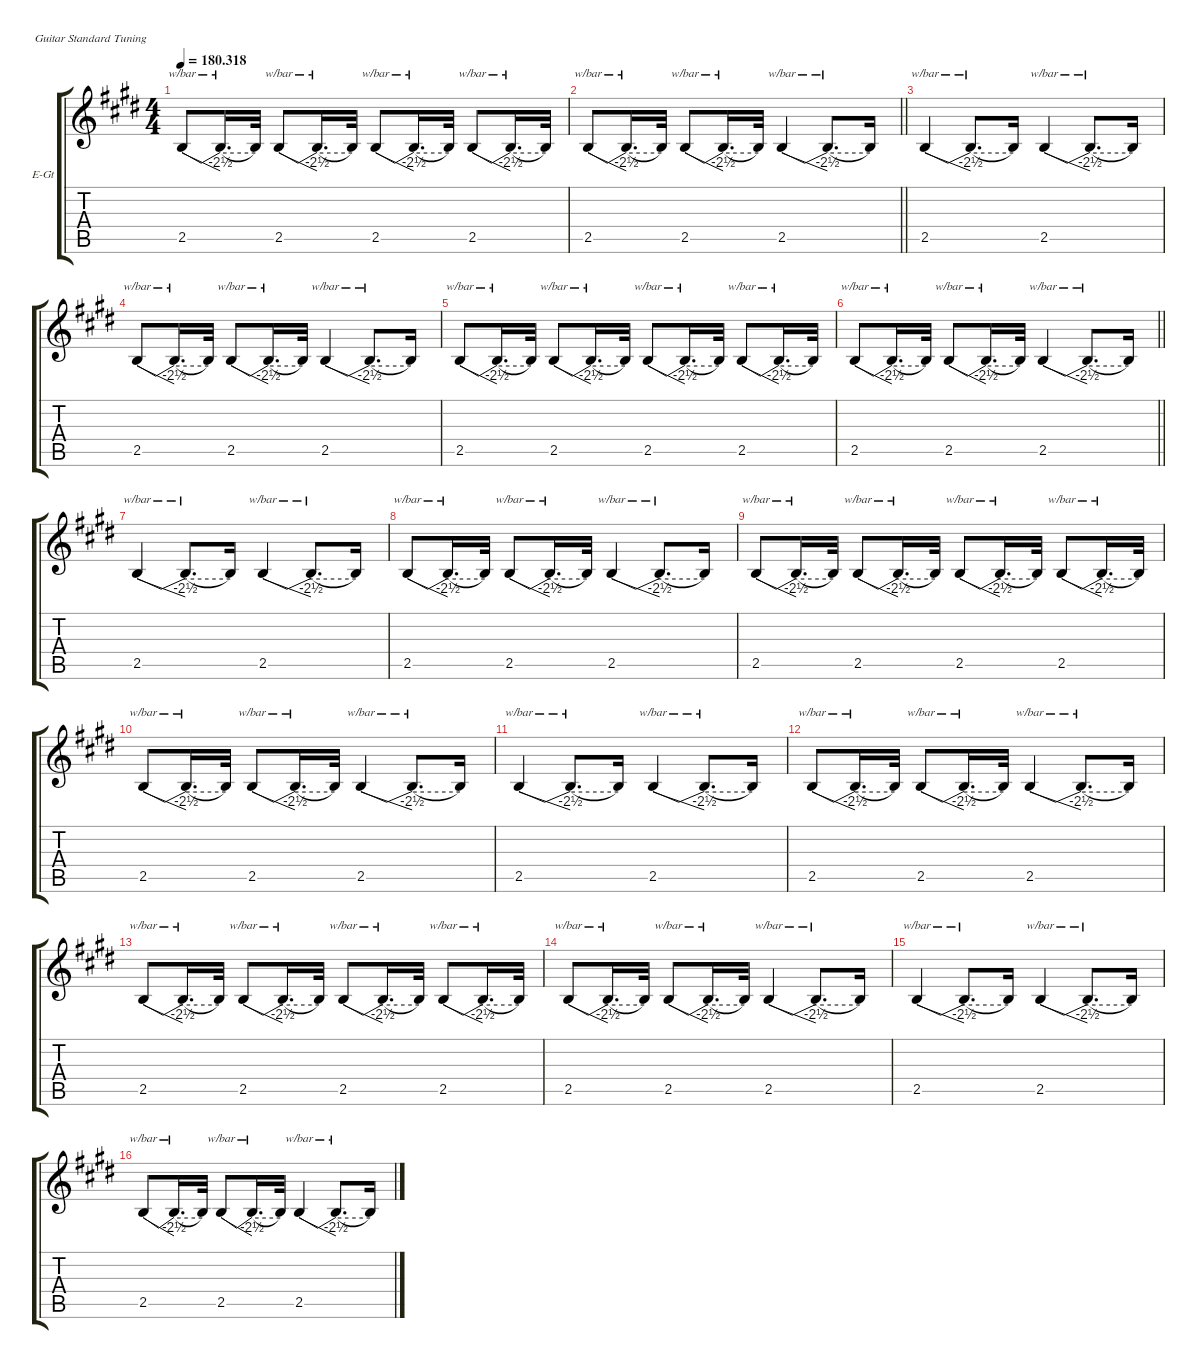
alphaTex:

\defaultSystemsLayout 4
\hideDynamics
\bracketExtendMode groupsimilarinstruments
\firstSystemTrackNameOrientation horizontal
\otherSystemsTrackNameOrientation horizontal
\track ("Electric Guitar" "E-Gt") {multiBarRest instrument electricguitarclean}
\staff {score tabs}
\tuning (E4 B3 G3 D3 A2 E2)
\ts (4 4)
\tempo
180.318
\accidentals auto
\clef g2
\ottava regular
\simile none
\ks e
2.5.8{tbe (dive default 11.4 0 23.4 -10) dy mf} 2.5{t}.16{d tbe (hold default 0 0 60 0)} 2.5{t}.32 2.5.8{tbe (dive default 11.4 0 23.4 -10)} 2.5{t}.16{d tbe (hold default 0 0 60 0)} 2.5{t}.32 2.5.8{tbe (dive default 11.4 0 23.4 -10)} 2.5{t}.16{d tbe (hold default 0 0 60 0)} 2.5{t}.32 2.5.8{tbe (dive default 11.4 0 23.4 -10)} 2.5{t}.16{d tbe (hold default 0 0 60 0)} 2.5{t}.32 |
\barLineRight lightlight
2.5.8{tbe (dive default 11.4 0 23.4 -10)} 2.5{t}.16{d tbe (hold default 0 0 60 0)} 2.5{t}.32 2.5.8{tbe (dive default 11.4 0 23.4 -10)} 2.5{t}.16{d tbe (hold default 0 0 60 0)} 2.5{t}.32 2.5.4{tbe (dive default 11.4 0 23.4 -10)} 2.5{t}.8{d tbe (hold default 0 0 60 0)} 2.5{t}.16 |
2.5.4{tbe (dive default 11.4 0 23.4 -10)} 2.5{t}.8{d tbe (hold default 0 0 60 0)} 2.5{t}.16 2.5.4{tbe (dive default 11.4 0 23.4 -10)} 2.5{t}.8{d tbe (hold default 0 0 60 0)} 2.5{t}.16 |
2.5.8{tbe (dive default 11.4 0 23.4 -10)} 2.5{t}.16{d tbe (hold default 0 0 60 0)} 2.5{t}.32 2.5.8{tbe (dive default 11.4 0 23.4 -10)} 2.5{t}.16{d tbe (hold default 0 0 60 0)} 2.5{t}.32 2.5.4{tbe (dive default 11.4 0 23.4 -10)} 2.5{t}.8{d tbe (hold default 0 0 60 0)} 2.5{t}.16 |
2.5.8{tbe (dive default 11.4 0 23.4 -10)} 2.5{t}.16{d tbe (hold default 0 0 60 0)} 2.5{t}.32 2.5.8{tbe (dive default 11.4 0 23.4 -10)} 2.5{t}.16{d tbe (hold default 0 0 60 0)} 2.5{t}.32 2.5.8{tbe (dive default 11.4 0 23.4 -10)} 2.5{t}.16{d tbe (hold default 0 0 60 0)} 2.5{t}.32 2.5.8{tbe (dive default 11.4 0 23.4 -10)} 2.5{t}.16{d tbe (hold default 0 0 60 0)} 2.5{t}.32 |
\barLineRight lightlight
2.5.8{tbe (dive default 11.4 0 23.4 -10)} 2.5{t}.16{d tbe (hold default 0 0 60 0)} 2.5{t}.32 2.5.8{tbe (dive default 11.4 0 23.4 -10)} 2.5{t}.16{d tbe (hold default 0 0 60 0)} 2.5{t}.32 2.5.4{tbe (dive default 11.4 0 23.4 -10)} 2.5{t}.8{d tbe (hold default 0 0 60 0)} 2.5{t}.16 |
2.5.4{tbe (dive default 11.4 0 23.4 -10)} 2.5{t}.8{d tbe (hold default 0 0 60 0)} 2.5{t}.16 2.5.4{tbe (dive default 11.4 0 23.4 -10)} 2.5{t}.8{d tbe (hold default 0 0 60 0)} 2.5{t}.16 |
2.5.8{tbe (dive default 11.4 0 23.4 -10)} 2.5{t}.16{d tbe (hold default 0 0 60 0)} 2.5{t}.32 2.5.8{tbe (dive default 11.4 0 23.4 -10)} 2.5{t}.16{d tbe (hold default 0 0 60 0)} 2.5{t}.32 2.5.4{tbe (dive default 11.4 0 23.4 -10)} 2.5{t}.8{d tbe (hold default 0 0 60 0)} 2.5{t}.16 |
2.5.8{tbe (dive default 11.4 0 23.4 -10)} 2.5{t}.16{d tbe (hold default 0 0 60 0)} 2.5{t}.32 2.5.8{tbe (dive default 11.4 0 23.4 -10)} 2.5{t}.16{d tbe (hold default 0 0 60 0)} 2.5{t}.32 2.5.8{tbe (dive default 11.4 0 23.4 -10)} 2.5{t}.16{d tbe (hold default 0 0 60 0)} 2.5{t}.32 2.5.8{tbe (dive default 11.4 0 23.4 -10)} 2.5{t}.16{d tbe (hold default 0 0 60 0)} 2.5{t}.32 |
2.5.8{tbe (dive default 11.4 0 23.4 -10)} 2.5{t}.16{d tbe (hold default 0 0 60 0)} 2.5{t}.32 2.5.8{tbe (dive default 11.4 0 23.4 -10)} 2.5{t}.16{d tbe (hold default 0 0 60 0)} 2.5{t}.32 2.5.4{tbe (dive default 11.4 0 23.4 -10)} 2.5{t}.8{d tbe (hold default 0 0 60 0)} 2.5{t}.16 |
2.5.4{tbe (dive default 11.4 0 23.4 -10)} 2.5{t}.8{d tbe (hold default 0 0 60 0)} 2.5{t}.16 2.5.4{tbe (dive default 11.4 0 23.4 -10)} 2.5{t}.8{d tbe (hold default 0 0 60 0)} 2.5{t}.16 |
2.5.8{tbe (dive default 11.4 0 23.4 -10)} 2.5{t}.16{d tbe (hold default 0 0 60 0)} 2.5{t}.32 2.5.8{tbe (dive default 11.4 0 23.4 -10)} 2.5{t}.16{d tbe (hold default 0 0 60 0)} 2.5{t}.32 2.5.4{tbe (dive default 11.4 0 23.4 -10)} 2.5{t}.8{d tbe (hold default 0 0 60 0)} 2.5{t}.16 |
2.5.8{tbe (dive default 11.4 0 23.4 -10)} 2.5{t}.16{d tbe (hold default 0 0 60 0)} 2.5{t}.32 2.5.8{tbe (dive default 11.4 0 23.4 -10)} 2.5{t}.16{d tbe (hold default 0 0 60 0)} 2.5{t}.32 2.5.8{tbe (dive default 11.4 0 23.4 -10)} 2.5{t}.16{d tbe (hold default 0 0 60 0)} 2.5{t}.32 2.5.8{tbe (dive default 11.4 0 23.4 -10)} 2.5{t}.16{d tbe (hold default 0 0 60 0)} 2.5{t}.32 |
2.5.8{tbe (dive default 11.4 0 23.4 -10)} 2.5{t}.16{d tbe (hold default 0 0 60 0)} 2.5{t}.32 2.5.8{tbe (dive default 11.4 0 23.4 -10)} 2.5{t}.16{d tbe (hold default 0 0 60 0)} 2.5{t}.32 2.5.4{tbe (dive default 11.4 0 23.4 -10)} 2.5{t}.8{d tbe (hold default 0 0 60 0)} 2.5{t}.16 |
2.5.4{tbe (dive default 11.4 0 23.4 -10)} 2.5{t}.8{d tbe (hold default 0 0 60 0)} 2.5{t}.16 2.5.4{tbe (dive default 11.4 0 23.4 -10)} 2.5{t}.8{d tbe (hold default 0 0 60 0)} 2.5{t}.16 |
2.5.8{tbe (dive default 11.4 0 23.4 -10)} 2.5{t}.16{d tbe (hold default 0 0 60 0)} 2.5{t}.32 2.5.8{tbe (dive default 11.4 0 23.4 -10)} 2.5{t}.16{d tbe (hold default 0 0 60 0)} 2.5{t}.32 2.5.4{tbe (dive default 11.4 0 23.4 -10)} 2.5{t}.8{d tbe (hold default 0 0 60 0)} 2.5{t}.16
